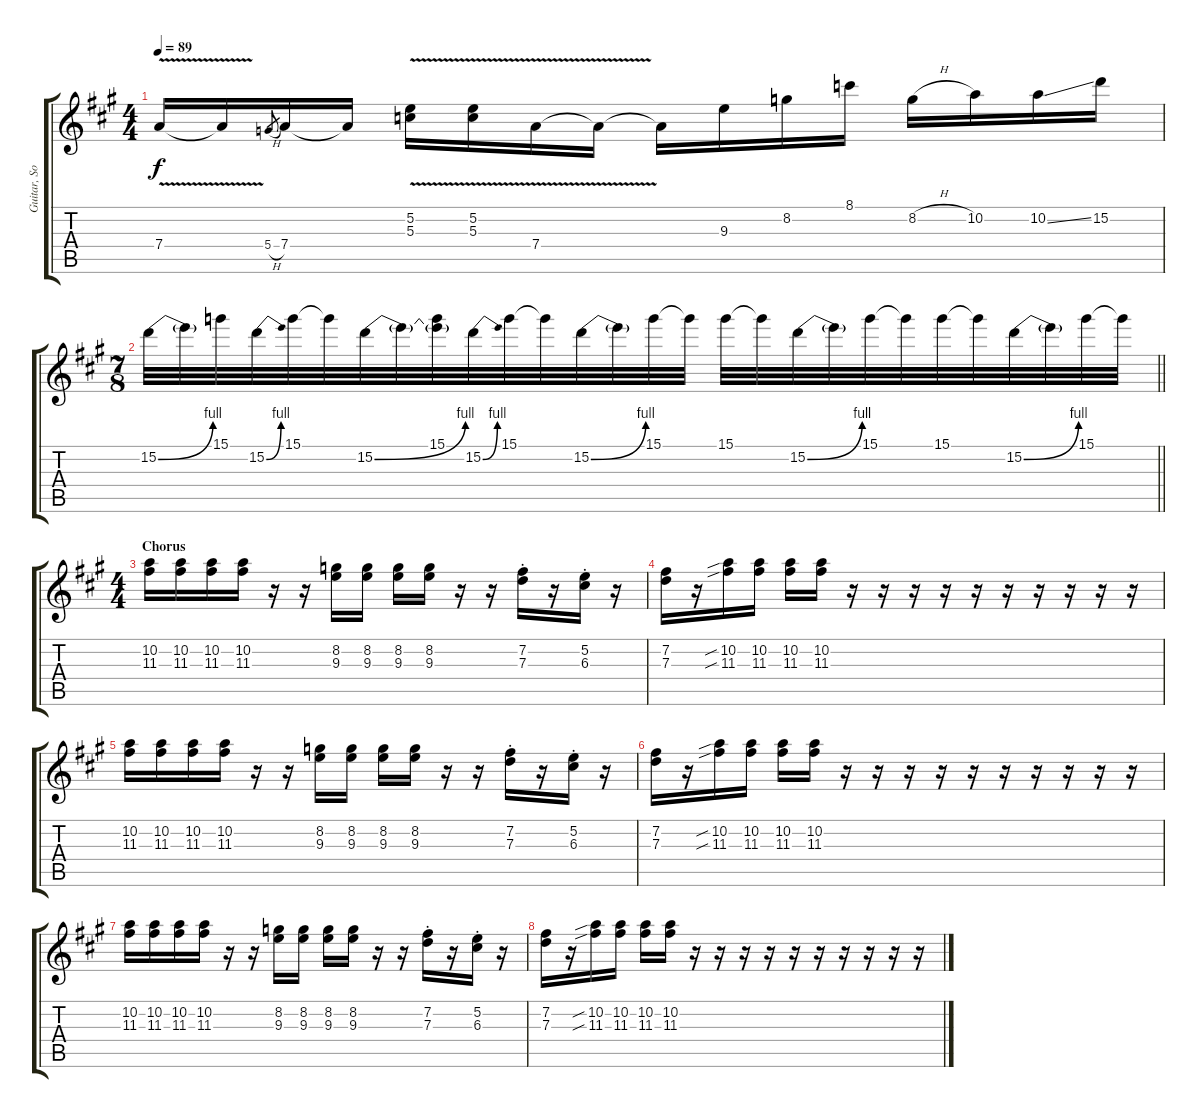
\track ("Guitar, Solo/Fills" "Guitar, So") {instrument distortionguitar}
\staff {score tabs}
\tuning (E4 B3 G3 D3 A2 E2) {hide}
\ts (4 4)
\tempo 89
\clef g2
\ks a
7.4{v}.16{dy f} 7.4{t}.16 5.4{h}.8{gr} 7.4.16 7.4{t}.16 (5.2{v} 5.3{v}).16 (5.2{v} 5.3{v}).16 7.4{v}.16 7.4{t}.16 7.4{t}.16 9.3.16 8.2.16 8.1.16 8.2{h}.16 10.2.16 10.2{ss}.16 15.2.16 |
\ts (7 8)
\barLineRight lightlight
15.2{be (bend 0 0 60 4)}.32 15.2{t}.32 15.1.32 15.2{be (bend 0 0 60 4)}.32 15.1.32 15.1{t}.32 15.2{be (bend 0 0 60 4)}.32 15.2{t}.32 (15.1 15.2{t}).32 15.2{be (bend 0 0 60 4)}.32 15.1.32 15.1{t}.32 15.2{be (bend 0 0 60 4)}.32 15.2{t}.32 15.1.32 15.1{t}.32 15.1.32 15.1{t}.32 15.2{be (bend 0 0 60 4)}.32 15.2{t}.32 15.1.32 15.1{t}.32 15.1.32 15.1{t}.32 15.2{be (bend 0 0 60 4)}.32 15.2{t}.32 15.1.32 15.1{t}.32 |
\ts (4 4)
\section ("" "Chorus")
(10.2 11.3).16{volume 13} (10.2 11.3).16 (10.2 11.3).16 (10.2 11.3).16 r.16 r.16 (8.2 9.3).16 (8.2 9.3).16 (8.2 9.3).16 (8.2 9.3).16 r.16 r.16 (7.2 7.3{st}).16 r.16 (5.2 6.3{st}).16 r.16 |
(7.2 7.3).16 r.16 (10.2{sib} 11.3{sib}).16 (10.2 11.3).16 (10.2 11.3).16 (10.2 11.3).16 r.16 r.16 r.16 r.16 r.16 r.16 r.16 r.16 r.16 r.16 |
(10.2 11.3).16{volume 13} (10.2 11.3).16 (10.2 11.3).16 (10.2 11.3).16 r.16 r.16 (8.2 9.3).16 (8.2 9.3).16 (8.2 9.3).16 (8.2 9.3).16 r.16 r.16 (7.2 7.3{st}).16 r.16 (5.2 6.3{st}).16 r.16 |
(7.2 7.3).16 r.16 (10.2{sib} 11.3{sib}).16 (10.2 11.3).16 (10.2 11.3).16 (10.2 11.3).16 r.16 r.16 r.16 r.16 r.16 r.16 r.16 r.16 r.16 r.16 |
(10.2 11.3).16{volume 13} (10.2 11.3).16 (10.2 11.3).16 (10.2 11.3).16 r.16 r.16 (8.2 9.3).16 (8.2 9.3).16 (8.2 9.3).16 (8.2 9.3).16 r.16 r.16 (7.2 7.3{st}).16 r.16 (5.2 6.3{st}).16 r.16 |
(7.2 7.3).16 r.16 (10.2{sib} 11.3{sib}).16 (10.2 11.3).16 (10.2 11.3).16 (10.2 11.3).16 r.16 r.16 r.16 r.16 r.16 r.16 r.16 r.16 r.16 r.16
